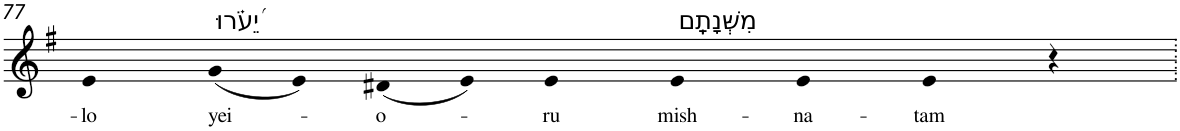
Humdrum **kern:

**kern	**text
*part1	*part1
*staff1	*staff1
*I"Piano	*
*I'Pno	*
!!LO:PB:g=z
*clefG2	*
*k[f#]	*
*G:	*
=77	=77
!	!LO:LY:b
4e	-lo
!LO:TX:a:t=יֵ֝עֹ֗רוּ	!
!	!LO:LY:b
(8g	yei-
8e)	.
!	!LO:LY:b
(8d#X	-o-
8e)	.
!	!LO:LY:b
4e	-ru
!LO:TX:a:t=מִשְּׁנָתָֽם	!
!	!LO:LY:b
4e	mish-
!	!LO:LY:b
4e	-na-
!	!LO:LY:b
4e	-tam
4r	.
=.	=.
*-	*-
